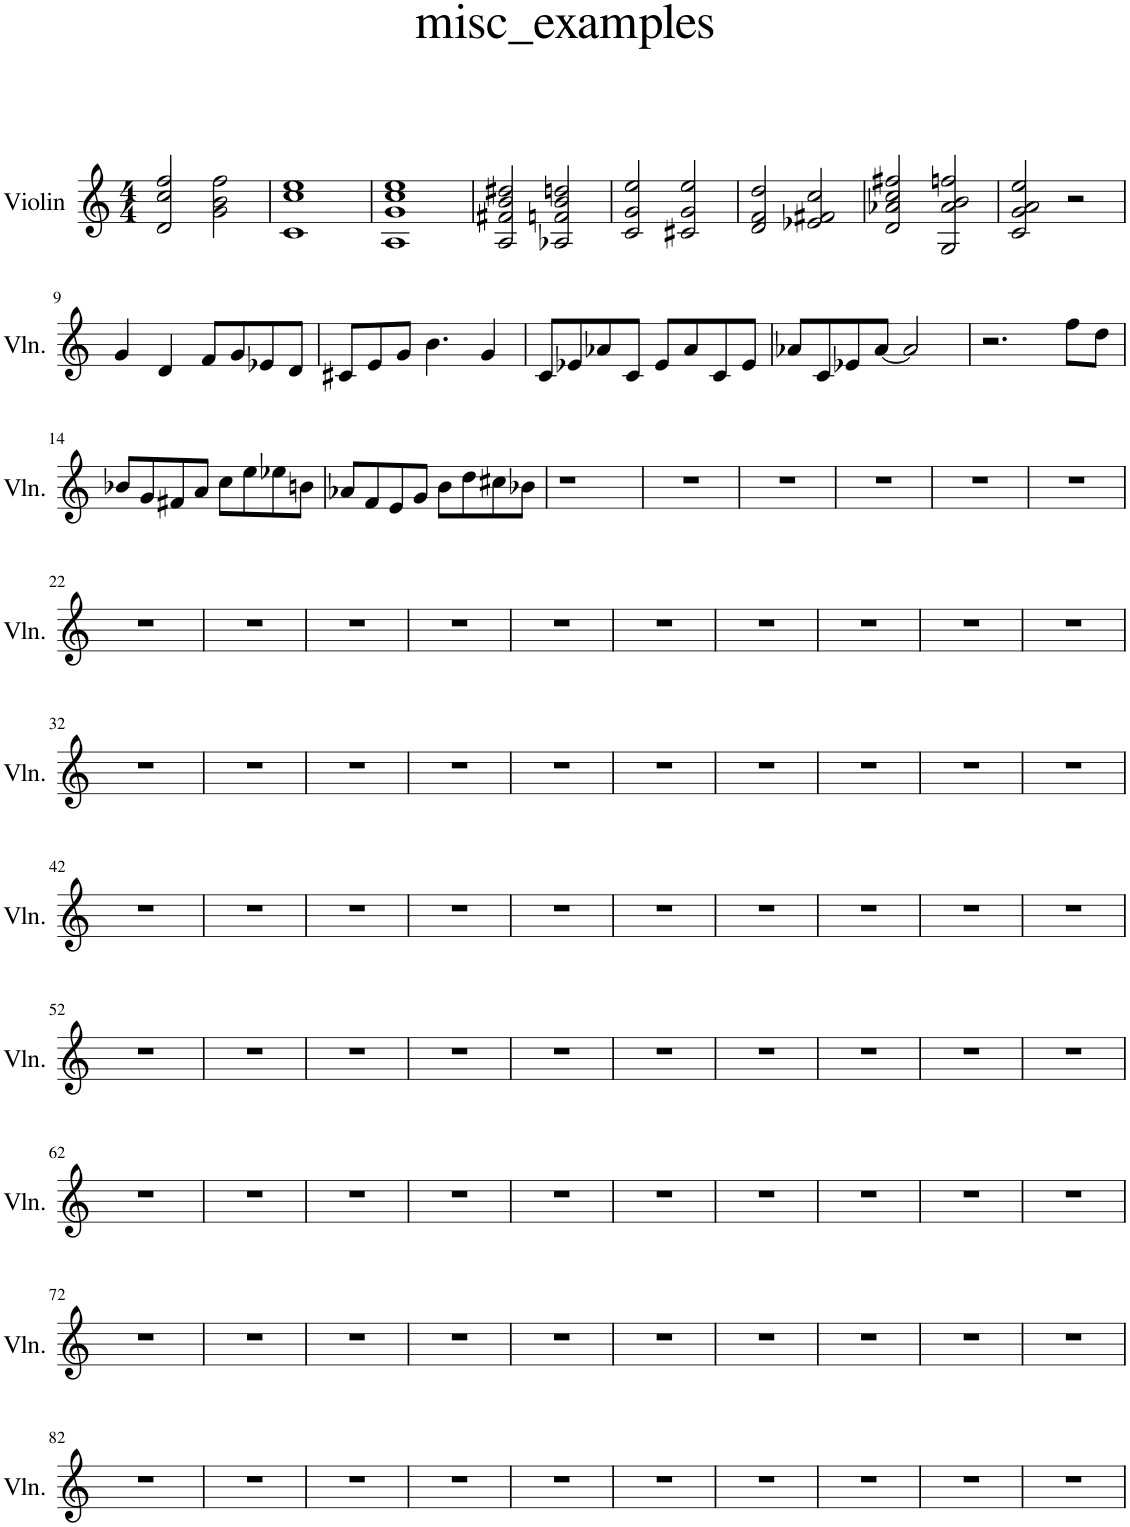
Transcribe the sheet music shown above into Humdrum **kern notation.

**kern
*part1
*staff1
*I"Violin
*I'Vln.
*clefG2
*k[]
*M4/4
=1
2d/ 2cc/ 2ff/
2g\ 2b\ 2ff\
=2
1c 1cc 1ee
=3
1A 1g 1cc 1ee
=4
2A/ 2f#X/ 2b/ 2dd#X/
2A-X/ 2fn/ 2b/ 2ddn/
=5
2c/ 2g/ 2ee/
2c#X/ 2g/ 2ee/
=6
2d/ 2f/ 2dd/
2e-X/ 2f#X/ 2cc/
=7
2d/ 2a-X/ 2cc/ 2ff#X/
2G/ 2a-/ 2b/ 2ffn/
=8
2c/ 2g/ 2a/ 2ee/
2r
!!LO:LB:g=z
=9
4g/
4d/
8f/L
8g/
8e-X/
8d/J
=10
8c#X/L
8e/
8g/J
4.b\
4g/
=11
8c/L
8e-X/
8a-X/
8c/J
8e-/L
8a-/
8c/
8e-/J
=12
8a-X/L
8c/
8e-X/
[8a-/J
2a-/]
=13
2.r
8ff\L
8dd\J
!!LO:LB:g=z
=14
8b-X/L
8g/
8f#X/
8a/J
8cc\L
8ee\
8ee-X\
8bn\J
=15
8a-X/L
8f/
8e/
8g/J
8b\L
8dd\
8cc#X\
8b-X\J
=16
1r
=17
1r
=18
1r
=19
1r
=20
1r
=21
1r
!!LO:LB:g=z
=22
1r
=23
1r
=24
1r
=25
1r
=26
1r
=27
1r
=28
1r
=29
1r
=30
1r
=31
1r
!!LO:LB:g=z
=32
1r
=33
1r
=34
1r
=35
1r
=36
1r
=37
1r
=38
1r
=39
1r
=40
1r
=41
1r
!!LO:LB:g=z
=42
1r
=43
1r
=44
1r
=45
1r
=46
1r
=47
1r
=48
1r
=49
1r
=50
1r
=51
1r
!!LO:LB:g=z
=52
1r
=53
1r
=54
1r
=55
1r
=56
1r
=57
1r
=58
1r
=59
1r
=60
1r
=61
1r
!!LO:LB:g=z
=62
1r
=63
1r
=64
1r
=65
1r
=66
1r
=67
1r
=68
1r
=69
1r
=70
1r
=71
1r
!!LO:LB:g=z
=72
1r
=73
1r
=74
1r
=75
1r
=76
1r
=77
1r
=78
1r
=79
1r
=80
1r
=81
1r
!!LO:LB:g=z
=82
1r
=83
1r
=84
1r
=85
1r
=86
1r
=87
1r
=88
1r
=89
1r
=90
1r
=91
1r
=
*-
